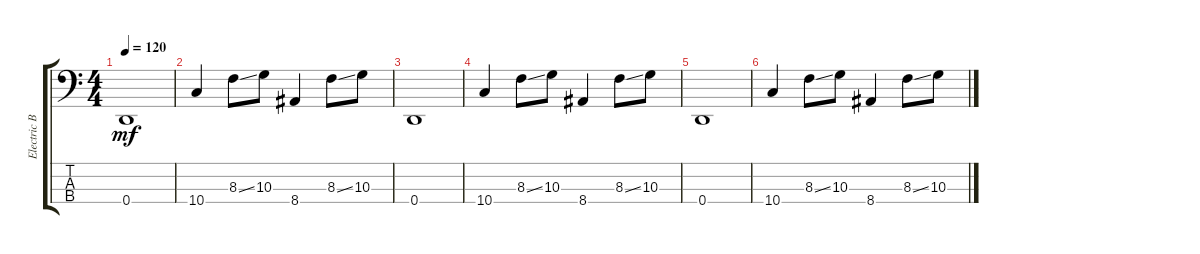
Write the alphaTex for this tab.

\track ("Electric Bass" "Electric B") {instrument electricbassfinger}
\staff {score tabs}
\tuning (G2 D2 A1 D1) {hide}
\ts (4 4)
\tempo 120
\clef f4
\ks c
0.4.1{dy mf} |
10.4.4 8.3{ss}.8 10.3.8 8.4.4 8.3{ss}.8 10.3.8 |
0.4.1 |
10.4.4 8.3{ss}.8 10.3.8 8.4.4 8.3{ss}.8 10.3.8 |
0.4.1 |
10.4.4 8.3{ss}.8 10.3.8 8.4.4 8.3{ss}.8 10.3.8
